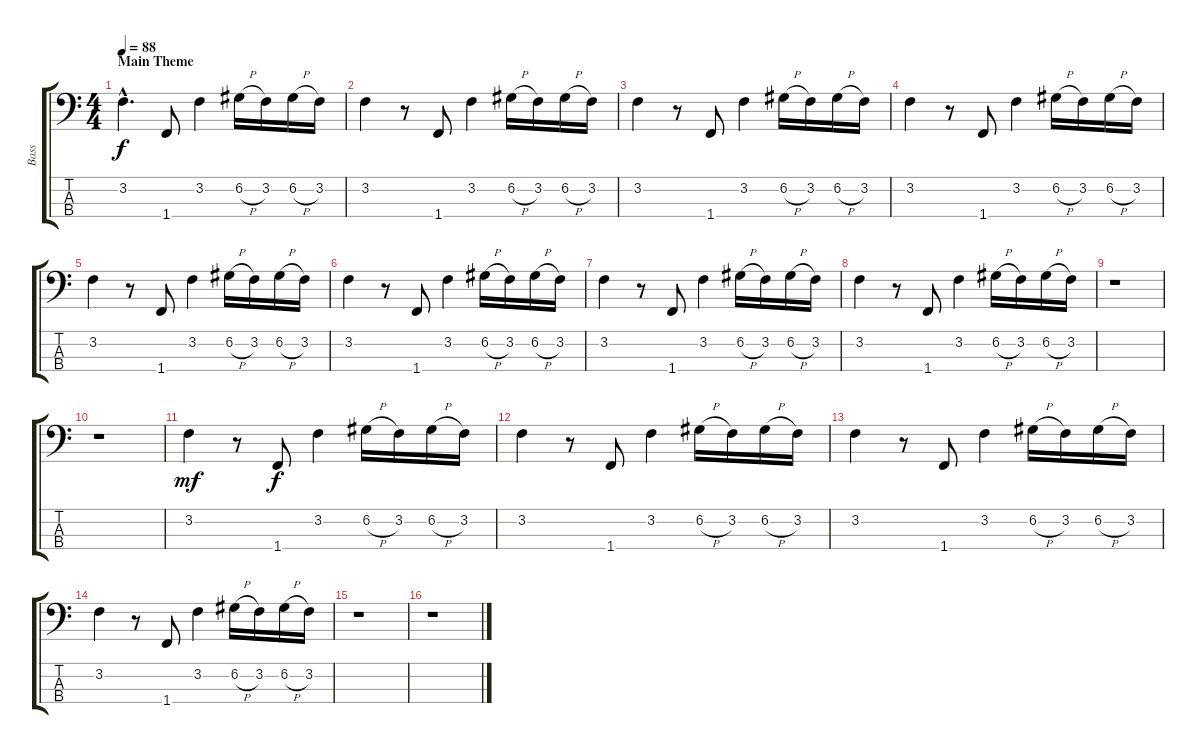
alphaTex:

\track ("Bass" "Bass") {instrument synthbass2}
\staff {score tabs}
\tuning (G2 D2 A1 E1) {hide}
\ts (4 4)
\section ("" "Main Theme")
\tempo 88
\clef f4
\ks c
3.2{hac}.4{d dy f instrument synthbass2} 1.4.8 3.2.4 6.2{h}.16 3.2.16 6.2{h}.16 3.2.16 |
3.2.4 r.8 1.4.8 3.2.4 6.2{h}.16 3.2.16 6.2{h}.16 3.2.16 |
3.2.4 r.8 1.4.8 3.2.4 6.2{h}.16 3.2.16 6.2{h}.16 3.2.16 |
3.2.4 r.8 1.4.8 3.2.4 6.2{h}.16 3.2.16 6.2{h}.16 3.2.16 |
3.2.4 r.8 1.4.8 3.2.4 6.2{h}.16 3.2.16 6.2{h}.16 3.2.16 |
3.2.4 r.8 1.4.8 3.2.4 6.2{h}.16 3.2.16 6.2{h}.16 3.2.16 |
3.2.4 r.8 1.4.8 3.2.4 6.2{h}.16 3.2.16 6.2{h}.16 3.2.16 |
3.2.4 r.8 1.4.8 3.2.4 6.2{h}.16 3.2.16 6.2{h}.16 3.2.16 |
r.1 |
r.1 |
3.2.4{dy mf} r.8 1.4.8{dy f} 3.2.4 6.2{h}.16 3.2.16 6.2{h}.16 3.2.16 |
3.2.4 r.8 1.4.8 3.2.4 6.2{h}.16 3.2.16 6.2{h}.16 3.2.16 |
3.2.4 r.8 1.4.8 3.2.4 6.2{h}.16 3.2.16 6.2{h}.16 3.2.16 |
3.2.4 r.8 1.4.8 3.2.4 6.2{h}.16 3.2.16 6.2{h}.16 3.2.16 |
r.1 |
r.1
